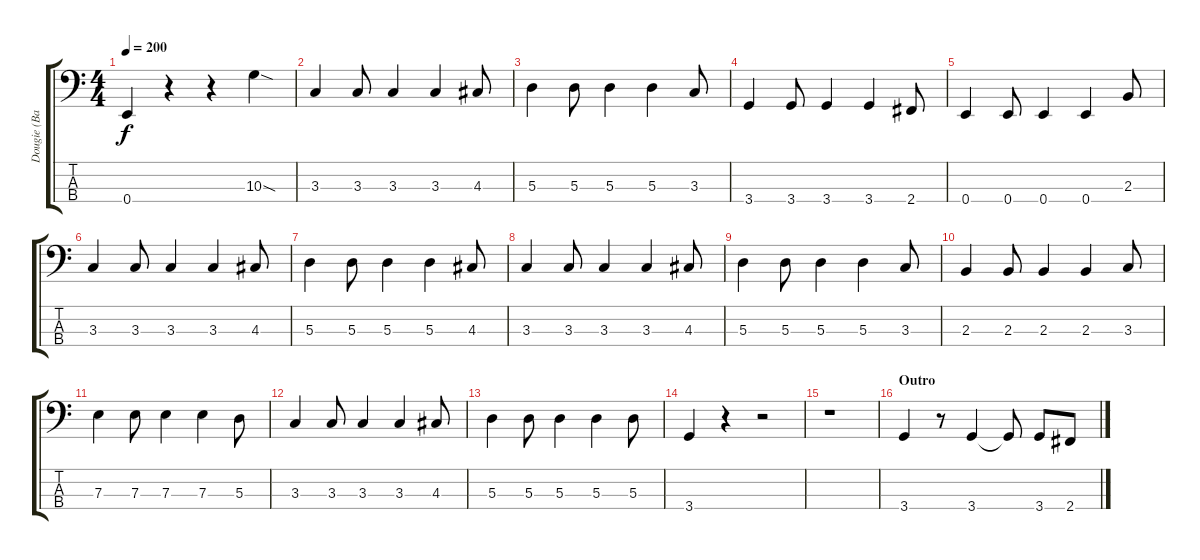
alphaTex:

\track ("Dougie (Bass)" "Dougie (Ba") {instrument electricbasspick}
\staff {score tabs}
\tuning (G2 D2 A1 E1) {hide}
\ts (4 4)
\tempo 200
\clef f4
\ks c
0.4.4{dy f} r.4 r.4 10.3{sod}.4 |
3.3.4 3.3.8 3.3.4 3.3.4 4.3.8 |
5.3.4 5.3.8 5.3.4 5.3.4 3.3.8 |
3.4.4 3.4.8 3.4.4 3.4.4 2.4.8 |
0.4.4 0.4.8 0.4.4 0.4.4 2.3.8 |
3.3.4 3.3.8 3.3.4 3.3.4 4.3.8 |
5.3.4 5.3.8 5.3.4 5.3.4 4.3.8 |
3.3.4 3.3.8 3.3.4 3.3.4 4.3.8 |
5.3.4 5.3.8 5.3.4 5.3.4 3.3.8 |
2.3.4 2.3.8 2.3.4 2.3.4 3.3.8 |
7.3.4 7.3.8 7.3.4 7.3.4 5.3.8 |
3.3.4 3.3.8 3.3.4 3.3.4 4.3.8 |
5.3.4 5.3.8 5.3.4 5.3.4 5.3.8 |
3.4.4 r.4 r.2 |
r.1 |
\section ("" "Outro")
3.4.4 r.8 3.4.4 3.4{t}.8 3.4.8 2.4.8
